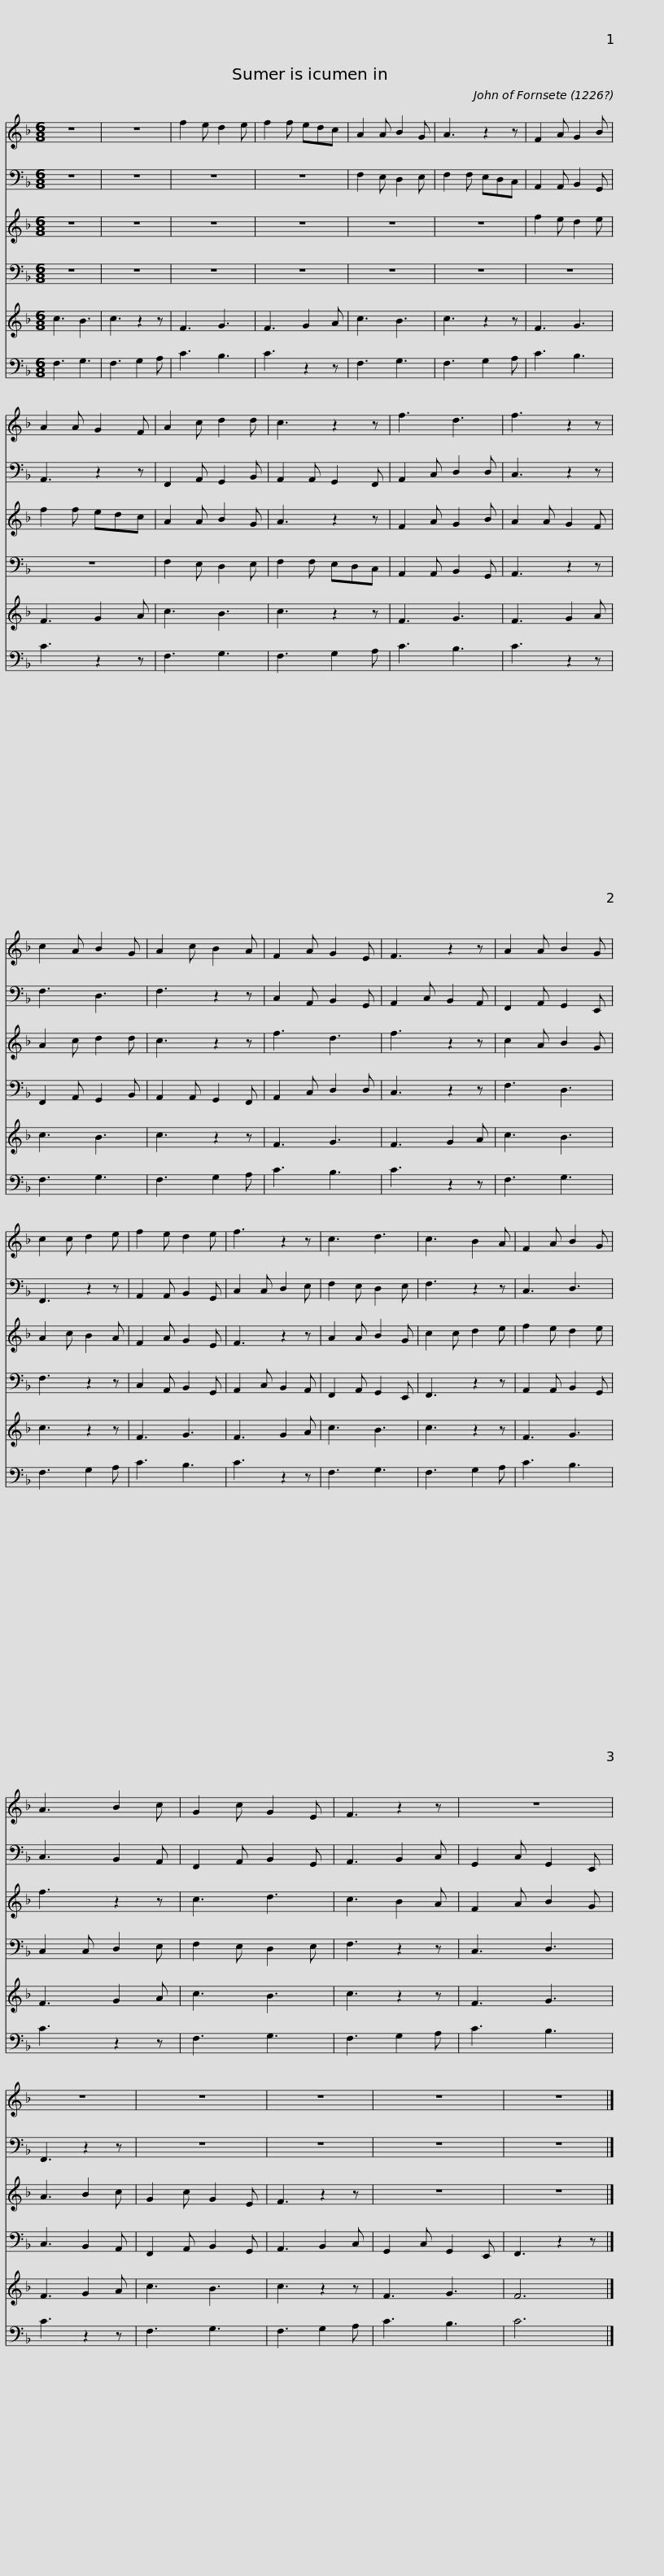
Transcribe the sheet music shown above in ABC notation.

X:1
%%score 1 2 3 4 5 6
L:1/8
M:6/8
I:linebreak $
K:F
V:1 treble
V:2 bass
V:3 treble transpose=12
V:4 bass
V:5 treble
V:6 bass transpose=-12
V:1
 z6 | z6 | f2 e d2 e | f2 f edc | A2 A B2 G | %5
 A3 z2 z |$ F2 A G2 B | A2 A G2 F | A2 c d2 d | c3 z2 z | %10
 f3 d3 | f3 z2 z |$ c2 A B2 G | A2 c B2 A | F2 A G2 E | %15
 F3 z2 z | A2 A B2 G | c2 c d2 e |$ f2 e d2 e | f3 z2 z | %20
 c3 d3 | c3 B2 A | F2 A B2 G | A3 B2 c |$ G2 c G2 E | %25
 F3 z2 z | z6 | z6 |$ z6 | z6 | %30
 z6 | z6 |] %32
V:2
 z6 | z6 | z6 | z6 | F,2 E, D,2 E, | %5
 F,2 F, E,D,C, |$ A,,2 A,, B,,2 G,, | A,,3 z2 z | F,,2 A,, G,,2 B,, | A,,2 A,, G,,2 F,, | %10
 A,,2 C, D,2 D, | C,3 z2 z |$ F,3 D,3 | F,3 z2 z | C,2 A,, B,,2 G,, | %15
 A,,2 C, B,,2 A,, | F,,2 A,, G,,2 E,, | F,,3 z2 z |$ A,,2 A,, B,,2 G,, | C,2 C, D,2 E, | %20
 F,2 E, D,2 E, | F,3 z2 z | C,3 D,3 | C,3 B,,2 A,, |$ F,,2 A,, B,,2 G,, | %25
 A,,3 B,,2 C, | G,,2 C, G,,2 E,, | F,,3 z2 z |$ z6 | z6 | %30
 z6 | z6 |] %32
V:3
 z6 | z6 | z6 | z6 | z6 | %5
 z6 |$ f2 e d2 e | f2 f edc | A2 A B2 G | A3 z2 z | %10
 F2 A G2 B | A2 A G2 F |$ A2 c d2 d | c3 z2 z | f3 d3 | %15
 f3 z2 z | c2 A B2 G | A2 c B2 A |$ F2 A G2 E | F3 z2 z | %20
 A2 A B2 G | c2 c d2 e | f2 e d2 e | f3 z2 z |$ c3 d3 | %25
 c3 B2 A | F2 A B2 G | A3 B2 c |$ G2 c G2 E | F3 z2 z | %30
 z6 | z6 |] %32
V:4
 z6 | z6 | z6 | z6 | z6 | %5
 z6 |$ z6 | z6 | F,2 E, D,2 E, | F,2 F, E,D,C, | %10
 A,,2 A,, B,,2 G,, | A,,3 z2 z |$ F,,2 A,, G,,2 B,, | A,,2 A,, G,,2 F,, | A,,2 C, D,2 D, | %15
 C,3 z2 z | F,3 D,3 | F,3 z2 z |$ C,2 A,, B,,2 G,, | A,,2 C, B,,2 A,, | %20
 F,,2 A,, G,,2 E,, | F,,3 z2 z | A,,2 A,, B,,2 G,, | C,2 C, D,2 E, |$ F,2 E, D,2 E, | %25
 F,3 z2 z | C,3 D,3 | C,3 B,,2 A,, |$ F,,2 A,, B,,2 G,, | A,,3 B,,2 C, | %30
 G,,2 C, G,,2 E,, | F,,3 z2 z |] %32
V:5
 c3 B3 | c3 z2 z | F3 G3 | F3 G2 A | c3 B3 | %5
 c3 z2 z |$ F3 G3 | F3 G2 A | c3 B3 | c3 z2 z | %10
 F3 G3 | F3 G2 A |$ c3 B3 | c3 z2 z | F3 G3 | %15
 F3 G2 A | c3 B3 | c3 z2 z |$ F3 G3 | F3 G2 A | %20
 c3 B3 | c3 z2 z | F3 G3 | F3 G2 A |$ c3 B3 | %25
 c3 z2 z | F3 G3 | F3 G2 A |$ c3 B3 | c3 z2 z | %30
 F3 G3 | F6 |] %32
V:6
 F,3 G,3 | F,3 G,2 A, | C3 B,3 | C3 z2 z | F,3 G,3 | %5
 F,3 G,2 A, |$ C3 B,3 | C3 z2 z | F,3 G,3 | F,3 G,2 A, | %10
 C3 B,3 | C3 z2 z |$ F,3 G,3 | F,3 G,2 A, | C3 B,3 | %15
 C3 z2 z | F,3 G,3 | F,3 G,2 A, |$ C3 B,3 | C3 z2 z | %20
 F,3 G,3 | F,3 G,2 A, | C3 B,3 | C3 z2 z |$ F,3 G,3 | %25
 F,3 G,2 A, | C3 B,3 | C3 z2 z |$ F,3 G,3 | F,3 G,2 A, | %30
 C3 B,3 | C6 |] %32
